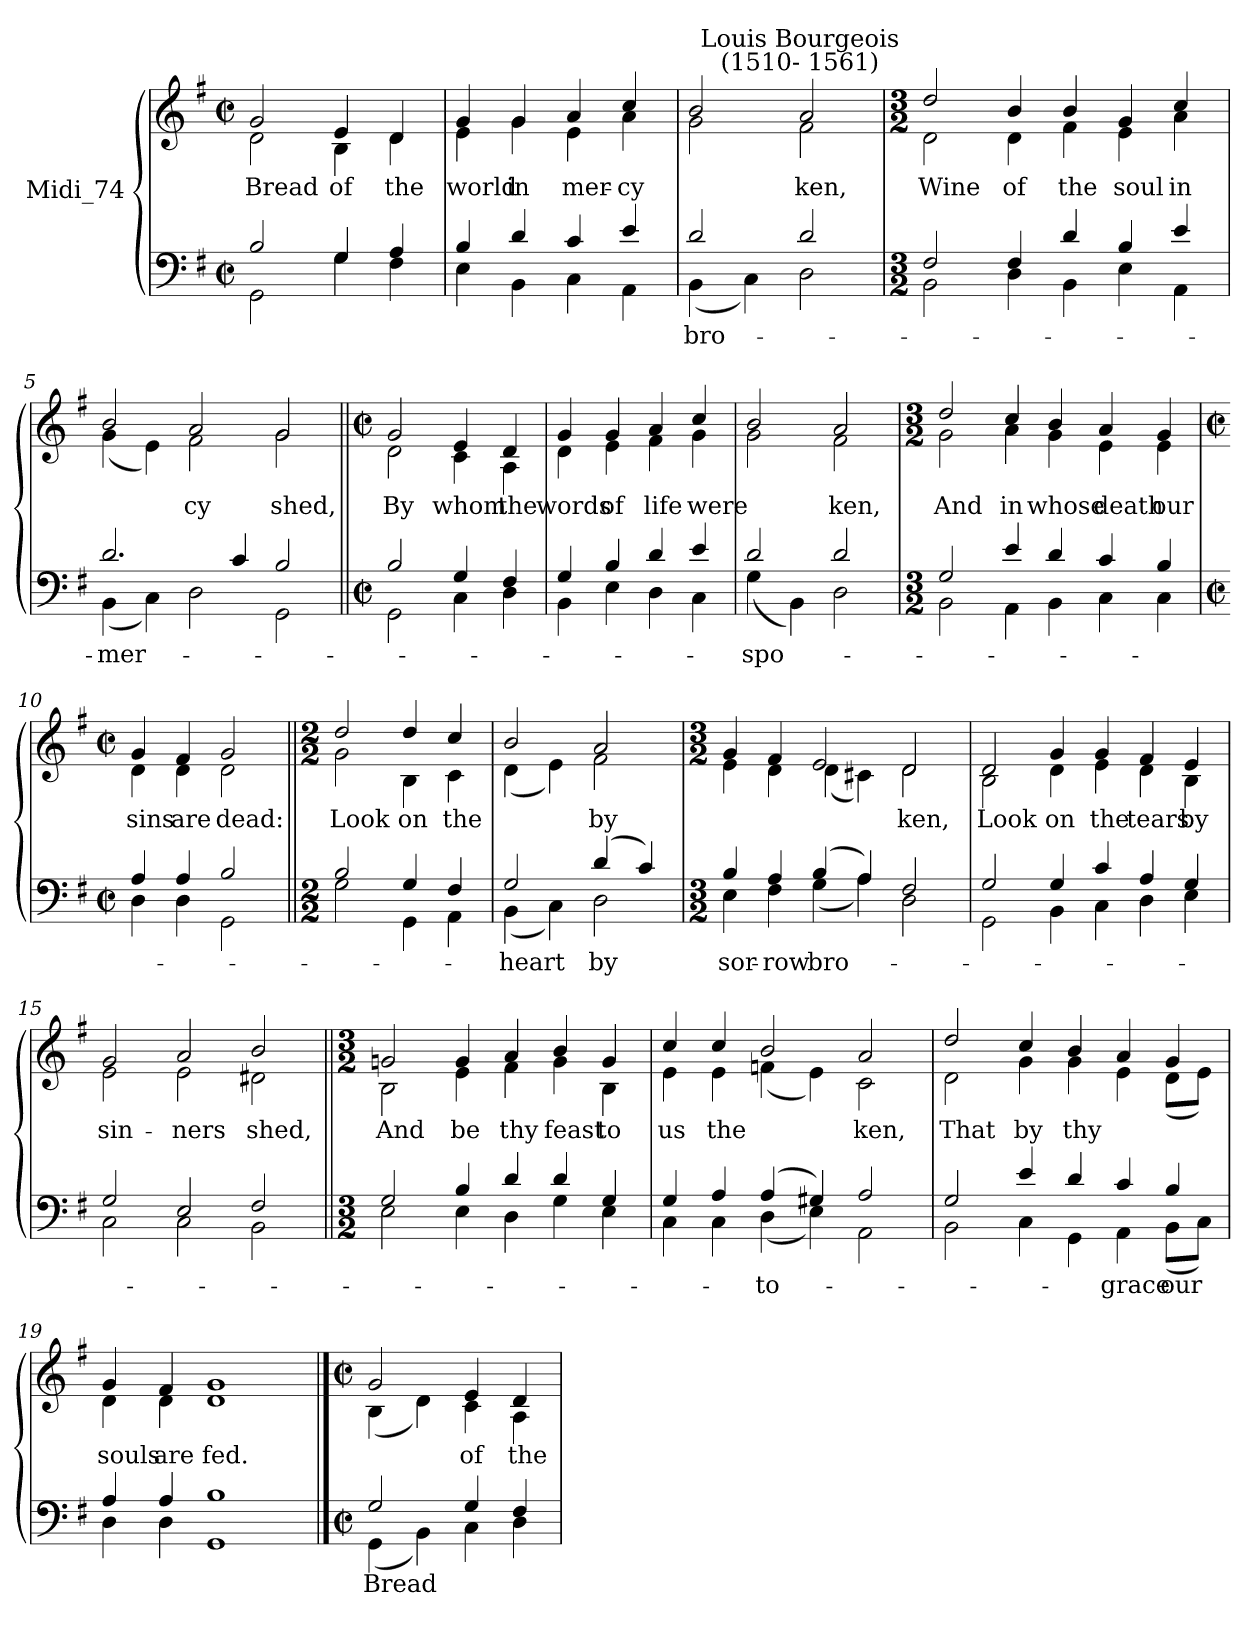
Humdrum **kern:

**kern	**text	**kern	**text
*part2	*part2	*part1	*part1
*staff2	*staff2	*staff1	*staff1
*I"Midi_74	*	*I"Midi_74	*
*clefF4	*	*clefG2	*
*k[f#]	*	*k[f#]	*
*G:	*	*G:	*
*M2/2	*	*M2/2	*
*met(c|)	*	*met(c|)	*
=1	=1	=1	=1
*^	*	*	*
!	!	!	!LO:TX:a:cj:t=Bread of the World in Mercy Broken	!
!	!	!	!LO:TX:a:t=Rendez à Dieu\n(Psalm 118)	!
!	!	!	!	!LO:LY:b
*	*	*	*^	*
2B/	2GG\	.	2g/	2d\	Bread
!	!	!	!	!	!LO:LY:b
4G/	4G\	.	4e/	4B\	of
!	!	!	!	!	!LO:LY:b
4A/	4F#\	.	4d/	4d\	the
=2	=2	=2	=2	=2	=2
!	!	!	!	!	!LO:LY:b
4B/	4E\	.	4g/	4e\	world
!	!	!	!	!	!LO:LY:b
4d/	4BB\	.	4g/	4g\	in
!	!	!	!	!	!LO:LY:b
4c/	4C\	.	4a/	4e\	mer-
!	!	!	!	!	!LO:LY:b
4e/	4AA\	.	4cc/	4a\	-cy
=3	=3	=3	=3	=3	=3
!	!	!LO:LY:a	!	!	!
2d/	(<4BB\	bro-	2b/	2g\	.
.	4C\)	.	.	.	.
!	!	!	!LO:TX:a:cj:t=Louis Bourgeois\n(1510- 1561)	!	!
!	!	!	!	!	!LO:LY:b
2d/	2D\	.	2a/	2f#\	ken,
=4	=4	=4	=4	=4	=4
*M3/2	*	*	*M3/2	*	*
!	!	!	!	!	!LO:LY:b
2F#/	2BB\	.	2dd/	2d\	Wine
!	!	!	!	!	!LO:LY:b
4F#/	4D\	.	4b/	4d\	of
!	!	!	!	!	!LO:LY:b
4d/	4BB\	.	4b/	4f#\	the
!	!	!	!	!	!LO:LY:b
4B/	4E\	.	4g/	4e\	soul
!	!	!	!	!	!LO:LY:b
4e/	4AA\	.	4cc/	4a\	in
=5	=5	=5	=5	=5	=5
!	!	!LO:LY:a	!	!	!
2.d/	(<4BB\	mer-	2b/	(<4g\	.
.	4C\)	.	.	4e\)	.
!	!	!	!	!	!LO:LY:b
.	2D\	.	2a/	2f#\	cy
4c/	.	.	.	.	.
!	!	!	!	!	!LO:LY:b
2B/	2GG\	.	2g/	2g\	shed,
!!LO:LB:g=z	!!
=6||	=6||	=6||	=6||	=6||	=6||
*M2/2	*	*	*M2/2	*	*
*met(c|)	*	*	*met(c|)	*	*
!	!	!	!	!	!LO:LY:b
2B/	2GG\	.	2g/	2d\	By
!	!	!	!	!	!LO:LY:b
4G/	4C\	.	4e/	4c\	whom
!	!	!	!	!	!LO:LY:b
4F#/	4D\	.	4d/	4A\	the
=7	=7	=7	=7	=7	=7
!	!	!	!	!	!LO:LY:b
4G/	4BB\	.	4g/	4d\	words
!	!	!	!	!	!LO:LY:b
4B/	4E\	.	4g/	4e\	of
!	!	!	!	!	!LO:LY:b
4d/	4D\	.	4a/	4f#\	life
!	!	!	!	!	!LO:LY:b
4e/	4C\	.	4cc/	4g\	were
=8	=8	=8	=8	=8	=8
!	!	!LO:LY:a	!	!	!
2d/	(4G\	spo-	2b/	2g\	.
.	4BB\)	.	.	.	.
!	!	!	!	!	!LO:LY:b
2d/	2D\	.	2a/	2f#\	ken,
=9	=9	=9	=9	=9	=9
*M3/2	*	*	*M3/2	*	*
!	!	!	!	!	!LO:LY:b
2G/	2BB\	.	2dd/	2g\	And
!	!	!	!	!	!LO:LY:b
4e/	4AA\	.	4cc/	4a\	in
!	!	!	!	!	!LO:LY:b
4d/	4BB\	.	4b/	4g\	whose
!	!	!	!	!	!LO:LY:b
4c/	4C\	.	4a/	4e\	death
!	!	!	!	!	!LO:LY:b
4B/	4C\	.	4g/	4e\	our
=10	=10	=10	=10	=10	=10
*M2/2	*	*	*M2/2	*	*
*met(c|)	*	*	*met(c|)	*	*
!	!	!	!	!	!LO:LY:b
4A/	4D\	.	4g/	4d\	sins
!	!	!	!	!	!LO:LY:b
4A/	4D\	.	4f#/	4d\	are
!	!	!	!	!	!LO:LY:b
2B/	2GG\	.	2g/	2d\	dead:
!!LO:LB:g=z	!!
=11||	=11||	=11||	=11||	=11||	=11||
*M2/2	*	*	*M2/2	*	*
!	!	!	!	!	!LO:LY:b
2B/	2G\	.	2dd/	2g\	Look
!	!	!	!	!	!LO:LY:b
4G/	4GG\	.	4dd/	4B\	on
!	!	!	!	!	!LO:LY:b
4F#/	4AA\	.	4cc/	4c\	the
=12	=12	=12	=12	=12	=12
!	!	!LO:LY:a	!	!	!
2G/	(<4BB\	heart	2b/	(<4d\	.
.	4C\)	.	.	4e\)	.
!	!	!LO:LY:a	!	!	!LO:LY:b
(>4d/	2D\	by	2a/	2f#\	by
4c/)	.	.	.	.	.
=13	=13	=13	=13	=13	=13
*M3/2	*	*	*M3/2	*	*
!	!	!LO:LY:a	!	!	!
4B/	4E\	sor-	4g/	4e\	.
!	!	!LO:LY:a	!	!	!
4A/	4F#\	-row	4f#/	4d\	.
!	!	!LO:LY:a	!	!	!
(>4B/	(<4G\	bro-	2e/	(<4d\	.
4A/)	4A\)	.	.	4c#X\)	.
!	!	!	!	!	!LO:LY:b
2F#/	2D\	.	2d/	2d\	ken,
=14	=14	=14	=14	=14	=14
!	!	!	!	!	!LO:LY:b
2G/	2GG\	.	2d/	2B\	Look
!	!	!	!	!	!LO:LY:b
4G/	4BB\	.	4g/	4d\	on
!	!	!	!	!	!LO:LY:b
4c/	4C\	.	4g/	4e\	the
!	!	!	!	!	!LO:LY:b
4A/	4D\	.	4f#/	4d\	tears
!	!	!	!	!	!LO:LY:b
4G/	4E\	.	4e/	4B\	by
=15	=15	=15	=15	=15	=15
!	!	!	!	!	!LO:LY:b
2G/	2C\	.	2g/	2e\	sin-
!	!	!	!	!	!LO:LY:b
2E/	2C\	.	2a/	2e\	-ners
!	!	!	!	!	!LO:LY:b
2F#/	2BB\	.	2b/	2d#X\	shed,
!!LO:LB:g=z	!!
=16||	=16||	=16||	=16||	=16||	=16||
*M3/2	*	*	*M3/2	*	*
!	!	!	!	!	!LO:LY:b
2G/	2E\	.	2gn/	2B\	And
!	!	!	!	!	!LO:LY:b
4B/	4E\	.	4g/	4e\	be
!	!	!	!	!	!LO:LY:b
4d/	4D\	.	4a/	4f#\	thy
!	!	!	!	!	!LO:LY:b
4d/	4G\	.	4b/	4g\	feast
!	!	!	!	!	!LO:LY:b
4G/	4E\	.	4g/	4B\	to
=17	=17	=17	=17	=17	=17
!	!	!	!	!	!LO:LY:b
4G/	4C\	.	4cc/	4e\	us
!	!	!	!	!	!LO:LY:b
4A/	4C\	.	4cc/	4e\	the
!	!	!LO:LY:a	!	!	!
(>4A/	(<4D\	to-	2b/	(<4fn\	.
4G#X/)	4E\)	.	.	4e\)	.
!	!	!	!	!	!LO:LY:b
2A/	2AA\	.	2a/	2c\	ken,
=18	=18	=18	=18	=18	=18
!	!	!	!	!	!LO:LY:b
2G/	2BB\	.	2dd/	2d\	That
!	!	!	!	!	!LO:LY:b
4e/	4C\	.	4cc/	4g\	by
!	!	!	!	!	!LO:LY:b
4d/	4GG\	.	4b/	4g\	thy
!	!	!LO:LY:a	!	!	!
4c/	4AA\	grace	4a/	4e\	.
!	!	!LO:LY:a	!	!	!
4B/	(<8BB\L	our	4g/	(<8dL	.
.	8C\J)	.	.	8eJ)	.
=19	=19	=19	=19	=19	=19
!	!	!	!	!	!LO:LY:b
4A/	4D\	.	4g/	4d\	souls
!	!	!	!	!	!LO:LY:b
4A/	4D\	.	4f#/	4d\	are
!	!	!	!	!	!LO:LY:b
1B/	1GG\	.	1g/	1d\	fed.
!!LO:LB:g=z	!!
==20	==20	==20	==20	==20	==20
*M2/2	*	*	*M2/2	*	*
*met(c|)	*	*	*met(c|)	*	*
!	!	!LO:LY:a	!	!	!
2G/	(<4GG\	Bread	2g/	(<4B\	.
.	4BB\)	.	.	4d\)	.
!	!	!	!	!	!LO:LY:b
4G/	4C\	.	4e/	4c\	of
!	!	!	!	!	!LO:LY:b
4F#/	4D\	.	4d/	4A\	the
*v	*v	*	*	*	*
*	*	*v	*v	*
=	=	=	=
*-	*-	*-	*-
